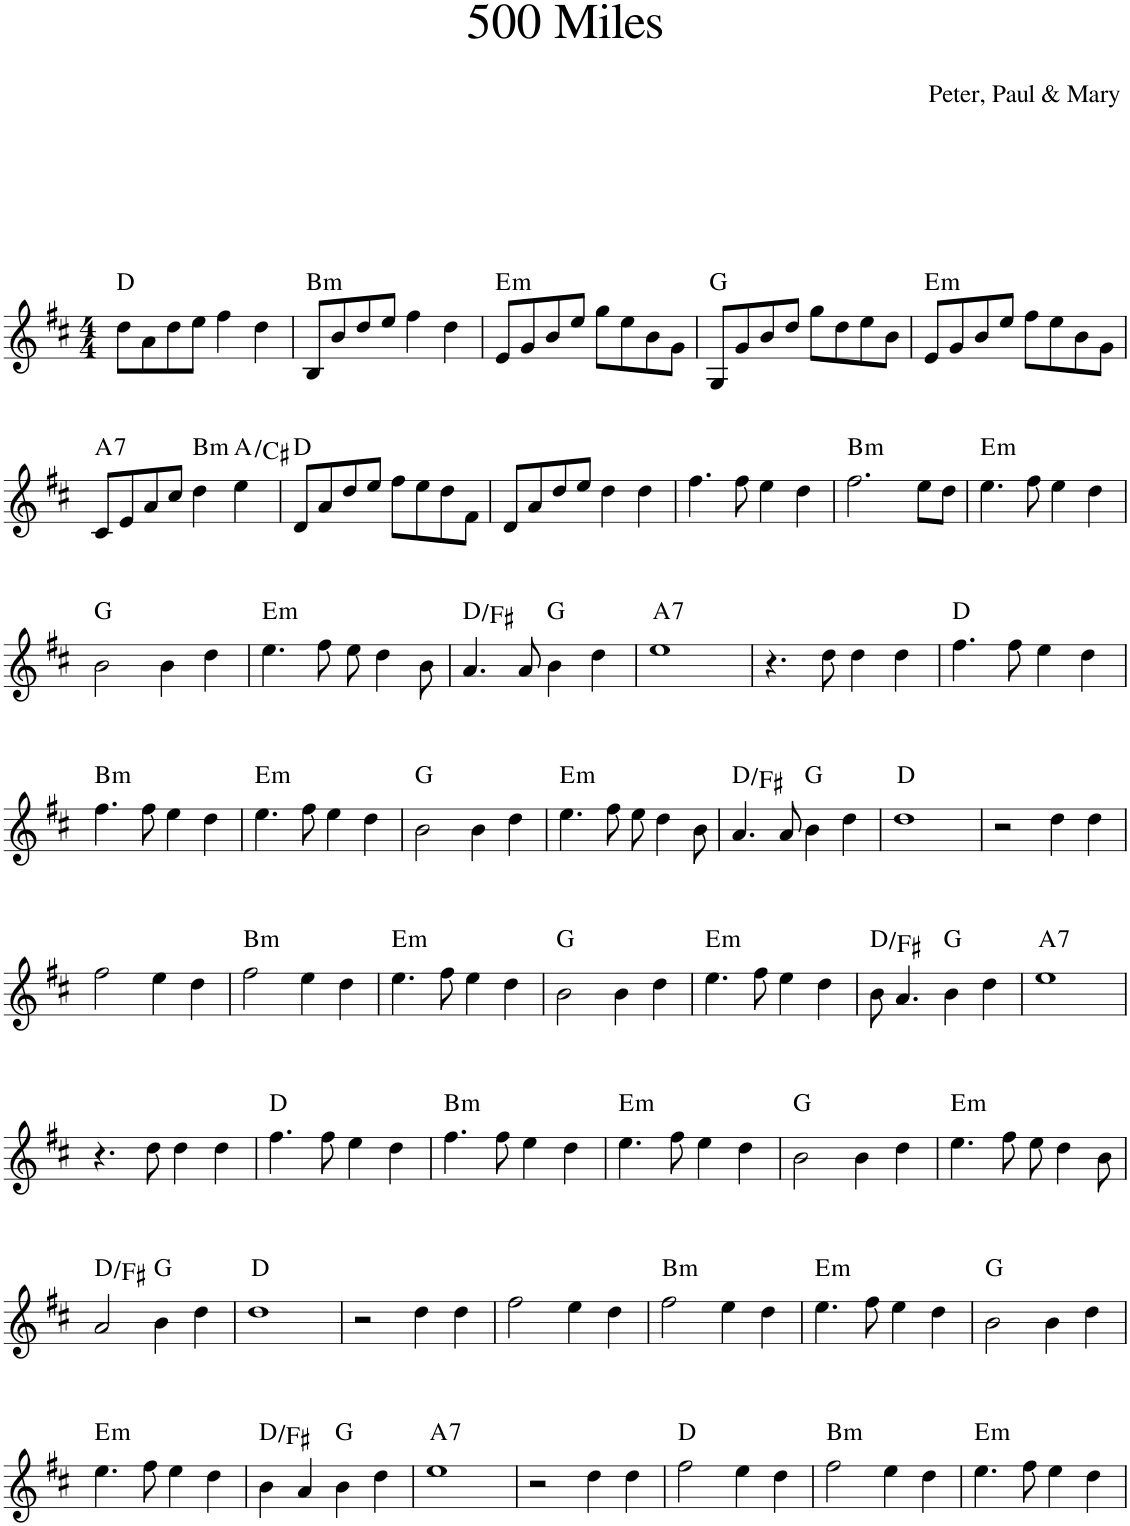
**kern	**harte
*part1	*part1
*staff1	*
*I"Piano	*
*I'Pno.	*
*clefG2	*
*k[f#c#]	*
*M4/4	*
=1	=1
8dd\L	D:maj
8a\	.
8dd\	.
8ee\J	.
4ff#\	.
4dd\	.
=2	=2
!	!LO:H:kt=m
8B/L	B:min
8b/	.
8dd/	.
8ee/J	.
4ff#\	.
4dd\	.
=3	=3
!	!LO:H:kt=m
8e/L	E:min
8g/	.
8b/	.
8ee/J	.
8gg\L	.
8ee\	.
8b\	.
8g\J	.
=4	=4
8G/L	G:maj
8g/	.
8b/	.
8dd/J	.
8gg\L	.
8dd\	.
8ee\	.
8b\J	.
=5	=5
!	!LO:H:kt=m
8e/L	E:min
8g/	.
8b/	.
8ee/J	.
8ff#\L	.
8ee\	.
8b\	.
8g\J	.
!!LO:LB:g=z
=6	=6
!	!LO:H:kt=7
8c#/L	A:7
8e/	.
8a/	.
8cc#/J	.
!	!LO:H:kt=m
4dd\	B:min
4ee\	A:maj/3
=7	=7
8d/L	D:maj
8a/	.
8dd/	.
8ee/J	.
8ff#\L	.
8ee\	.
8dd\	.
8f#\J	.
=8	=8
8d/L	.
8a/	.
8dd/	.
8ee/J	.
4dd\	.
4dd\	.
=9	=9
4.ff#\	.
8ff#\	.
4ee\	.
4dd\	.
=10	=10
!	!LO:H:kt=m
2.ff#\	B:min
8ee\L	.
8dd\J	.
=11	=11
!	!LO:H:kt=m
4.ee\	E:min
8ff#\	.
4ee\	.
4dd\	.
!!LO:LB:g=z
=12	=12
2b\	G:maj
4b\	.
4dd\	.
=13	=13
!	!LO:H:kt=m
4.ee\	E:min
8ff#\	.
8ee\	.
4dd\	.
8b\	.
=14	=14
4.a/	D:maj/3
8a/	.
4b\	G:maj
4dd\	.
=15	=15
!	!LO:H:kt=7
1ee	A:7
=16	=16
4.r	.
8dd\	.
4dd\	.
4dd\	.
=17	=17
4.ff#\	D:maj
8ff#\	.
4ee\	.
4dd\	.
!!LO:LB:g=z
=18	=18
!	!LO:H:kt=m
4.ff#\	B:min
8ff#\	.
4ee\	.
4dd\	.
=19	=19
!	!LO:H:kt=m
4.ee\	E:min
8ff#\	.
4ee\	.
4dd\	.
=20	=20
2b\	G:maj
4b\	.
4dd\	.
=21	=21
!	!LO:H:kt=m
4.ee\	E:min
8ff#\	.
8ee\	.
4dd\	.
8b\	.
=22	=22
4.a/	D:maj/3
8a/	.
4b\	G:maj
4dd\	.
=23	=23
1dd	D:maj
=24	=24
2r	.
4dd\	.
4dd\	.
!!LO:LB:g=z
=25	=25
2ff#\	.
4ee\	.
4dd\	.
=26	=26
!	!LO:H:kt=m
2ff#\	B:min
4ee\	.
4dd\	.
=27	=27
!	!LO:H:kt=m
4.ee\	E:min
8ff#\	.
4ee\	.
4dd\	.
=28	=28
2b\	G:maj
4b\	.
4dd\	.
=29	=29
!	!LO:H:kt=m
4.ee\	E:min
8ff#\	.
4ee\	.
4dd\	.
=30	=30
8b\	D:maj/3
4.a/	.
4b\	G:maj
4dd\	.
=31	=31
!	!LO:H:kt=7
1ee	A:7
!!LO:LB:g=z
=32	=32
4.r	.
8dd\	.
4dd\	.
4dd\	.
=33	=33
4.ff#\	D:maj
8ff#\	.
4ee\	.
4dd\	.
=34	=34
!	!LO:H:kt=m
4.ff#\	B:min
8ff#\	.
4ee\	.
4dd\	.
=35	=35
!	!LO:H:kt=m
4.ee\	E:min
8ff#\	.
4ee\	.
4dd\	.
=36	=36
2b\	G:maj
4b\	.
4dd\	.
=37	=37
!	!LO:H:kt=m
4.ee\	E:min
8ff#\	.
8ee\	.
4dd\	.
8b\	.
!!LO:LB:g=z
=38	=38
2a/	D:maj/3
4b\	G:maj
4dd\	.
=39	=39
1dd	D:maj
=40	=40
2r	.
4dd\	.
4dd\	.
=41	=41
2ff#\	.
4ee\	.
4dd\	.
=42	=42
!	!LO:H:kt=m
2ff#\	B:min
4ee\	.
4dd\	.
=43	=43
!	!LO:H:kt=m
4.ee\	E:min
8ff#\	.
4ee\	.
4dd\	.
=44	=44
2b\	G:maj
4b\	.
4dd\	.
!!LO:LB:g=z
=45	=45
!	!LO:H:kt=m
4.ee\	E:min
8ff#\	.
4ee\	.
4dd\	.
=46	=46
4b\	D:maj/3
4a/	.
4b\	G:maj
4dd\	.
=47	=47
!	!LO:H:kt=7
1ee	A:7
=48	=48
2r	.
4dd\	.
4dd\	.
=49	=49
2ff#\	D:maj
4ee\	.
4dd\	.
=50	=50
!	!LO:H:kt=m
2ff#\	B:min
4ee\	.
4dd\	.
=51	=51
!	!LO:H:kt=m
4.ee\	E:min
8ff#\	.
4ee\	.
4dd\	.
=	=
*-	*-
